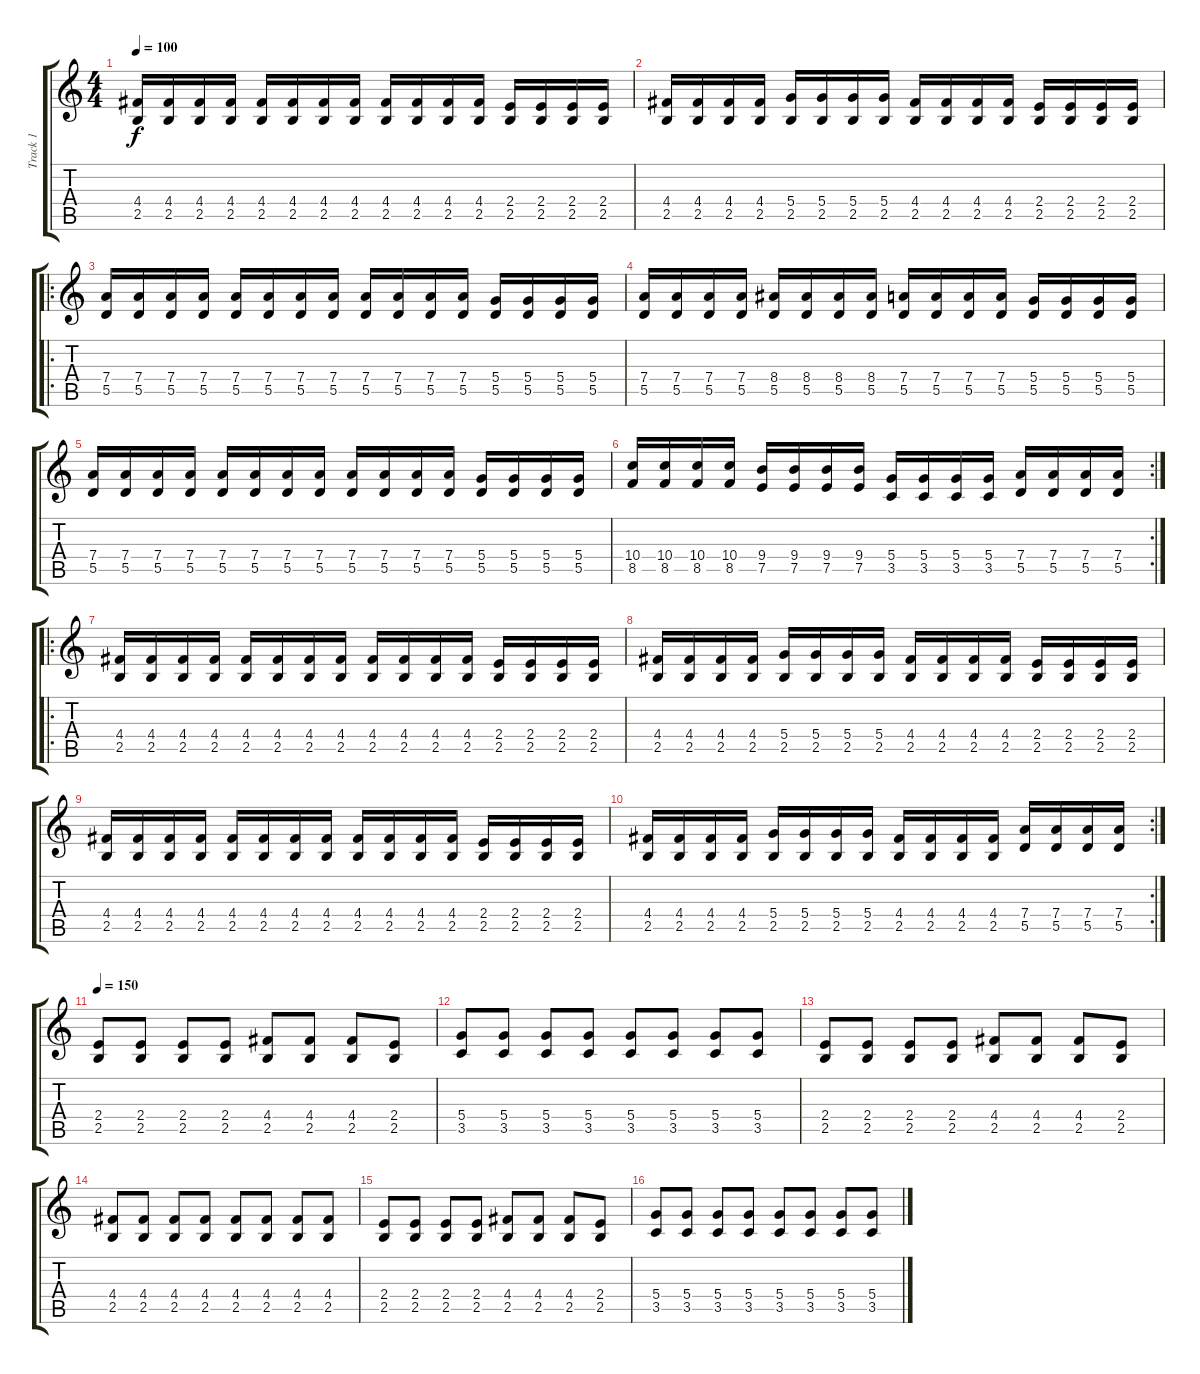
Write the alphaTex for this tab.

\track ("Track 1" "Track 1") {instrument distortionguitar}
\staff {score tabs}
\tuning (E4 B3 G3 D3 A2 E2) {hide}
\ts (4 4)
\tempo 100
\clef g2
\ks c
(4.4 2.5).16{dy f} (4.4 2.5).16 (4.4 2.5).16 (4.4 2.5).16 (4.4 2.5).16 (4.4 2.5).16 (4.4 2.5).16 (4.4 2.5).16 (4.4 2.5).16 (4.4 2.5).16 (4.4 2.5).16 (4.4 2.5).16 (2.4 2.5).16 (2.4 2.5).16 (2.4 2.5).16 (2.4 2.5).16 |
(4.4 2.5).16 (4.4 2.5).16 (4.4 2.5).16 (4.4 2.5).16 (5.4 2.5).16 (5.4 2.5).16 (5.4 2.5).16 (5.4 2.5).16 (4.4 2.5).16 (4.4 2.5).16 (4.4 2.5).16 (4.4 2.5).16 (2.4 2.5).16 (2.4 2.5).16 (2.4 2.5).16 (2.4 2.5).16 |
\ro
(7.4 5.5).16 (7.4 5.5).16 (7.4 5.5).16 (7.4 5.5).16 (7.4 5.5).16 (7.4 5.5).16 (7.4 5.5).16 (7.4 5.5).16 (7.4 5.5).16 (7.4 5.5).16 (7.4 5.5).16 (7.4 5.5).16 (5.4 5.5).16 (5.4 5.5).16 (5.4 5.5).16 (5.4 5.5).16 |
(7.4 5.5).16 (7.4 5.5).16 (7.4 5.5).16 (7.4 5.5).16 (8.4 5.5).16 (8.4 5.5).16 (8.4 5.5).16 (8.4 5.5).16 (7.4 5.5).16 (7.4 5.5).16 (7.4 5.5).16 (7.4 5.5).16 (5.4 5.5).16 (5.4 5.5).16 (5.4 5.5).16 (5.4 5.5).16 |
(7.4 5.5).16 (7.4 5.5).16 (7.4 5.5).16 (7.4 5.5).16 (7.4 5.5).16 (7.4 5.5).16 (7.4 5.5).16 (7.4 5.5).16 (7.4 5.5).16 (7.4 5.5).16 (7.4 5.5).16 (7.4 5.5).16 (5.4 5.5).16 (5.4 5.5).16 (5.4 5.5).16 (5.4 5.5).16 |
\rc 2
(10.4 8.5).16 (10.4 8.5).16 (10.4 8.5).16 (10.4 8.5).16 (9.4 7.5).16 (9.4 7.5).16 (9.4 7.5).16 (9.4 7.5).16 (5.4 3.5).16 (5.4 3.5).16 (5.4 3.5).16 (5.4 3.5).16 (7.4 5.5).16 (7.4 5.5).16 (7.4 5.5).16 (7.4 5.5).16 |
\ro
(4.4 2.5).16 (4.4 2.5).16 (4.4 2.5).16 (4.4 2.5).16 (4.4 2.5).16 (4.4 2.5).16 (4.4 2.5).16 (4.4 2.5).16 (4.4 2.5).16 (4.4 2.5).16 (4.4 2.5).16 (4.4 2.5).16 (2.4 2.5).16 (2.4 2.5).16 (2.4 2.5).16 (2.4 2.5).16 |
(4.4 2.5).16 (4.4 2.5).16 (4.4 2.5).16 (4.4 2.5).16 (5.4 2.5).16 (5.4 2.5).16 (5.4 2.5).16 (5.4 2.5).16 (4.4 2.5).16 (4.4 2.5).16 (4.4 2.5).16 (4.4 2.5).16 (2.4 2.5).16 (2.4 2.5).16 (2.4 2.5).16 (2.4 2.5).16 |
(4.4 2.5).16 (4.4 2.5).16 (4.4 2.5).16 (4.4 2.5).16 (4.4 2.5).16 (4.4 2.5).16 (4.4 2.5).16 (4.4 2.5).16 (4.4 2.5).16 (4.4 2.5).16 (4.4 2.5).16 (4.4 2.5).16 (2.4 2.5).16 (2.4 2.5).16 (2.4 2.5).16 (2.4 2.5).16 |
\rc 2
(4.4 2.5).16 (4.4 2.5).16 (4.4 2.5).16 (4.4 2.5).16 (5.4 2.5).16 (5.4 2.5).16 (5.4 2.5).16 (5.4 2.5).16 (4.4 2.5).16 (4.4 2.5).16 (4.4 2.5).16 (4.4 2.5).16 (7.4 5.5).16 (7.4 5.5).16 (7.4 5.5).16 (7.4 5.5).16 |
\tempo 150
(2.4 2.5).8 (2.4 2.5).8 (2.4 2.5).8 (2.4 2.5).8 (4.4 2.5).8 (4.4 2.5).8 (4.4 2.5).8 (2.4 2.5).8 |
(5.4 3.5).8 (5.4 3.5).8 (5.4 3.5).8 (5.4 3.5).8 (5.4 3.5).8 (5.4 3.5).8 (5.4 3.5).8 (5.4 3.5).8 |
(2.4 2.5).8 (2.4 2.5).8 (2.4 2.5).8 (2.4 2.5).8 (4.4 2.5).8 (4.4 2.5).8 (4.4 2.5).8 (2.4 2.5).8 |
(4.4 2.5).8 (4.4 2.5).8 (4.4 2.5).8 (4.4 2.5).8 (4.4 2.5).8 (4.4 2.5).8 (4.4 2.5).8 (4.4 2.5).8 |
(2.4 2.5).8 (2.4 2.5).8 (2.4 2.5).8 (2.4 2.5).8 (4.4 2.5).8 (4.4 2.5).8 (4.4 2.5).8 (2.4 2.5).8 |
(5.4 3.5).8 (5.4 3.5).8 (5.4 3.5).8 (5.4 3.5).8 (5.4 3.5).8 (5.4 3.5).8 (5.4 3.5).8 (5.4 3.5).8
